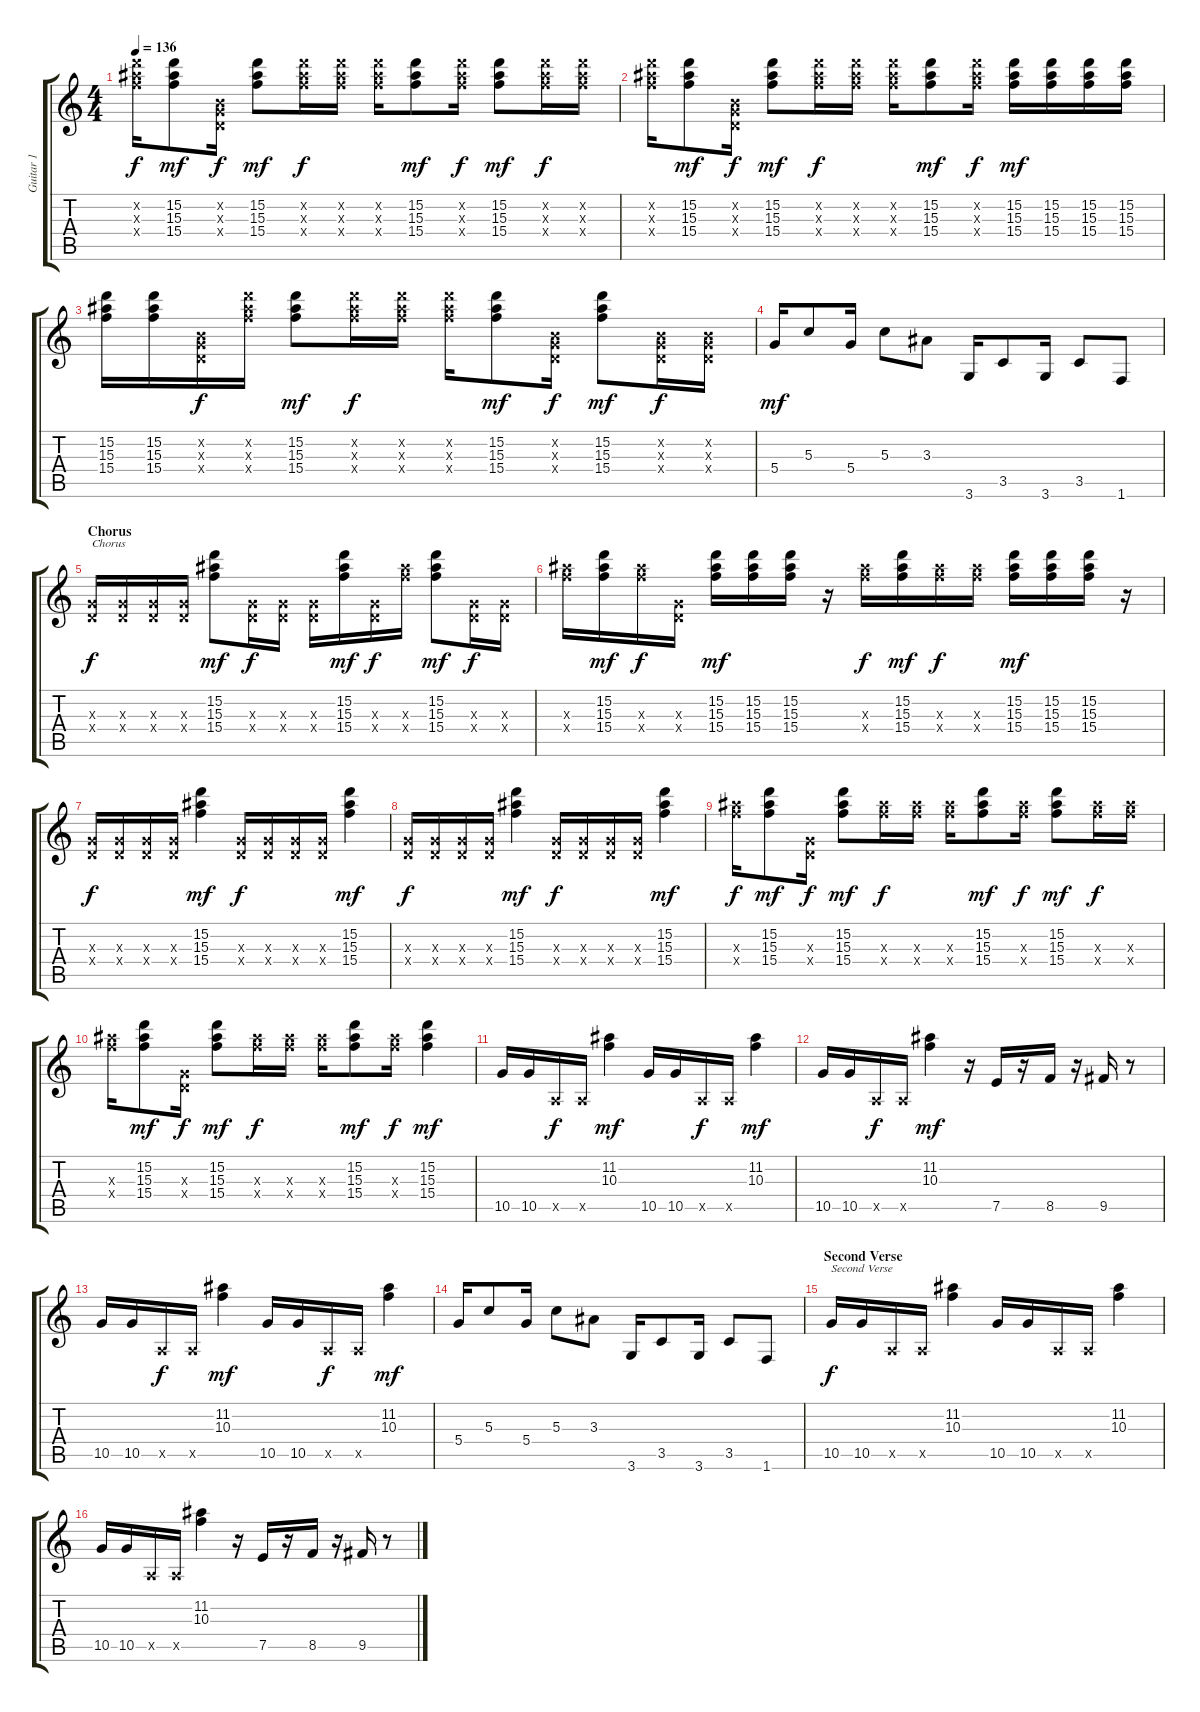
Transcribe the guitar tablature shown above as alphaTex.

\track ("Guitar 1" "Guitar 1") {instrument distortionguitar}
\staff {score tabs}
\tuning (E4 B3 G3 D3 A2 E2) {hide}
\ts (4 4)
\tempo 136
\clef g2
\ks c
(15.2{x} 15.3{x} 15.4{x}).16{dy f} (15.2 15.3 15.4).8{dy mf} (0.2{x} 0.3{x} 0.4{x}).16{dy f} (15.2 15.3 15.4).8{dy mf} (15.2{x} 15.3{x} 15.4{x}).16{dy f} (15.2{x} 15.3{x} 15.4{x}).16 (15.2{x} 15.3{x} 15.4{x}).16 (15.2 15.3 15.4).8{dy mf} (15.2{x} 15.3{x} 15.4{x}).16{dy f} (15.2 15.3 15.4).8{dy mf} (15.2{x} 15.3{x} 15.4{x}).16{dy f} (15.2{x} 15.3{x} 15.4{x}).16 |
(15.2{x} 15.3{x} 15.4{x}).16 (15.2 15.3 15.4).8{dy mf} (0.2{x} 0.3{x} 0.4{x}).16{dy f} (15.2 15.3 15.4).8{dy mf} (15.2{x} 15.3{x} 15.4{x}).16{dy f} (15.2{x} 15.3{x} 15.4{x}).16 (15.2{x} 15.3{x} 15.4{x}).16 (15.2 15.3 15.4).8{dy mf} (15.2{x} 15.3{x} 15.4{x}).16{dy f} (15.2 15.3 15.4).16{dy mf} (15.2 15.3 15.4).16 (15.2 15.3 15.4).16 (15.2 15.3 15.4).16 |
(15.2 15.3 15.4).16 (15.2 15.3 15.4).16 (0.2{x} 0.3{x} 0.4{x}).16{dy f} (15.2{x} 15.3{x} 15.4{x}).16 (15.2 15.3 15.4).8{dy mf} (15.2{x} 15.3{x} 15.4{x}).16{dy f} (15.2{x} 15.3{x} 15.4{x}).16 (15.2{x} 15.3{x} 15.4{x}).16 (15.2 15.3 15.4).8{dy mf} (0.2{x} 0.3{x} 0.4{x}).16{dy f} (15.2 15.3 15.4).8{dy mf} (0.2{x} 0.3{x} 0.4{x}).16{dy f} (0.2{x} 0.3{x} 0.4{x}).16 |
5.4.16{dy mf} 5.3.8 5.4.16 5.3.8 3.3.8 3.6.16 3.5.8 3.6.16 3.5.8 1.6.8 |
\section ("" "Chorus ")
(0.3{x} 0.4{x}).16{txt "Chorus" dy f} (0.3{x} 0.4{x}).16 (0.3{x} 0.4{x}).16 (0.3{x} 0.4{x}).16 (15.2 15.3 15.4).8{dy mf} (0.3{x} 0.4{x}).16{dy f} (0.3{x} 0.4{x}).16 (0.3{x} 0.4{x}).16 (15.2 15.3 15.4).16{dy mf} (0.3{x} 0.4{x}).16{dy f} (15.3{x} 15.4{x}).16 (15.2 15.3 15.4).8{dy mf} (0.3{x} 0.4{x}).16{dy f} (0.3{x} 0.4{x}).16 |
(15.3{x} 15.4{x}).16 (15.2 15.3 15.4).16{dy mf} (15.3{x} 15.4{x}).16{dy f} (0.3{x} 0.4{x}).16 (15.2 15.3 15.4).16{dy mf} (15.2 15.3 15.4).16 (15.2 15.3 15.4).16 r.16 (15.3{x} 15.4{x}).16{dy f} (15.2 15.3 15.4).16{dy mf} (15.3{x} 15.4{x}).16{dy f} (15.3{x} 15.4{x}).16 (15.2 15.3 15.4).16{dy mf} (15.2 15.3 15.4).16 (15.2 15.3 15.4).16 r.16 |
(0.3{x} 0.4{x}).16{dy f} (0.3{x} 0.4{x}).16 (0.3{x} 0.4{x}).16 (0.3{x} 0.4{x}).16 (15.2 15.3 15.4).4{dy mf} (0.3{x} 0.4{x}).16{dy f} (0.3{x} 0.4{x}).16 (0.3{x} 0.4{x}).16 (0.3{x} 0.4{x}).16 (15.2 15.3 15.4).4{dy mf} |
(0.3{x} 0.4{x}).16{dy f} (0.3{x} 0.4{x}).16 (0.3{x} 0.4{x}).16 (0.3{x} 0.4{x}).16 (15.2 15.3 15.4).4{dy mf} (0.3{x} 0.4{x}).16{dy f} (0.3{x} 0.4{x}).16 (0.3{x} 0.4{x}).16 (0.3{x} 0.4{x}).16 (15.2 15.3 15.4).4{dy mf} |
(15.3{x} 15.4{x}).16{dy f} (15.2 15.3 15.4).8{dy mf} (0.3{x} 0.4{x}).16{dy f} (15.2 15.3 15.4).8{dy mf} (15.3{x} 15.4{x}).16{dy f} (15.3{x} 15.4{x}).16 (15.3{x} 15.4{x}).16 (15.2 15.3 15.4).8{dy mf} (15.3{x} 15.4{x}).16{dy f} (15.2 15.3 15.4).8{dy mf} (15.3{x} 15.4{x}).16{dy f} (15.3{x} 15.4{x}).16 |
(15.3{x} 15.4{x}).16 (15.2 15.3 15.4).8{dy mf} (0.3{x} 0.4{x}).16{dy f} (15.2 15.3 15.4).8{dy mf} (15.3{x} 15.4{x}).16{dy f} (15.3{x} 15.4{x}).16 (15.3{x} 15.4{x}).16 (15.2 15.3 15.4).8{dy mf} (15.3{x} 15.4{x}).16{dy f} (15.2 15.3 15.4).4{dy mf} |
10.5.16 10.5.16 0.5{x}.16{dy f} 0.5{x}.16 (11.2 10.3).4{dy mf} 10.5.16 10.5.16 0.5{x}.16{dy f} 0.5{x}.16 (11.2 10.3).4{dy mf} |
10.5.16 10.5.16 0.5{x}.16{dy f} 0.5{x}.16 (11.2 10.3).4{dy mf} r.16 7.5.16 r.16 8.5.16 r.16 9.5.16 r.8 |
10.5.16 10.5.16 0.5{x}.16{dy f} 0.5{x}.16 (11.2 10.3).4{dy mf} 10.5.16 10.5.16 0.5{x}.16{dy f} 0.5{x}.16 (11.2 10.3).4{dy mf} |
5.4.16 5.3.8 5.4.16 5.3.8 3.3.8 3.6.16 3.5.8 3.6.16 3.5.8 1.6.8 |
\section ("" "Second Verse")
10.5.16{txt "Second Verse" dy f} 10.5.16 0.5{x}.16 0.5{x}.16 (11.2 10.3).4 10.5.16 10.5.16 0.5{x}.16 0.5{x}.16 (11.2 10.3).4 |
10.5.16 10.5.16 0.5{x}.16 0.5{x}.16 (11.2 10.3).4 r.16 7.5.16 r.16 8.5.16 r.16 9.5.16 r.8
